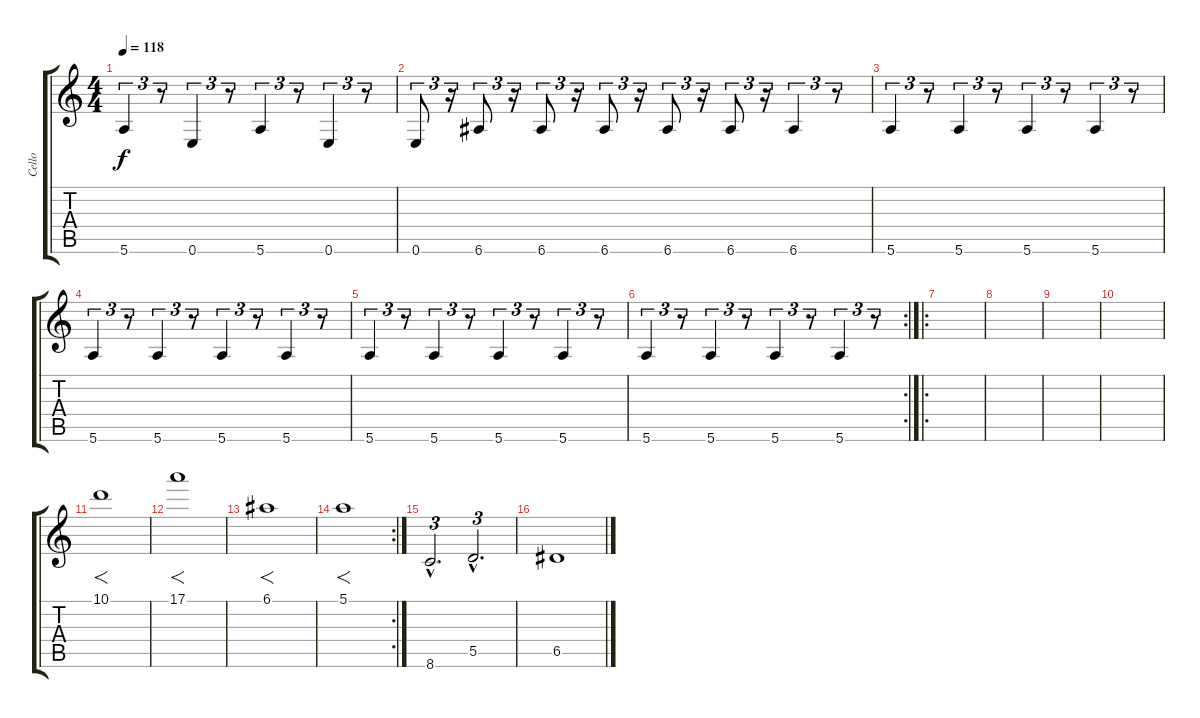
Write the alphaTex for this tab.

\track ("Cello" "Cello") {instrument contrabass}
\staff {score tabs}
\tuning (E4 B3 G3 D3 A2 E2) {hide}
\ts (4 4)
\tempo 118
\clef g2
\ks c
5.6.4{tu (3 2) dy f} r.8{tu (3 2)} 0.6.4{tu (3 2)} r.8{tu (3 2)} 5.6.4{tu (3 2)} r.8{tu (3 2)} 0.6.4{tu (3 2)} r.8{tu (3 2)} |
0.6.8{tu (3 2)} r.16{tu (3 2)} 6.6.8{tu (3 2)} r.16{tu (3 2)} 6.6.8{tu (3 2)} r.16{tu (3 2)} 6.6.8{tu (3 2)} r.16{tu (3 2)} 6.6.8{tu (3 2)} r.16{tu (3 2)} 6.6.8{tu (3 2)} r.16{tu (3 2)} 6.6.4{tu (3 2)} r.8{tu (3 2)} |
5.6.4{tu (3 2) volume 14} r.8{tu (3 2)} 5.6.4{tu (3 2)} r.8{tu (3 2)} 5.6.4{tu (3 2)} r.8{tu (3 2)} 5.6.4{tu (3 2)} r.8{tu (3 2)} |
5.6.4{tu (3 2)} r.8{tu (3 2)} 5.6.4{tu (3 2)} r.8{tu (3 2)} 5.6.4{tu (3 2)} r.8{tu (3 2)} 5.6.4{tu (3 2)} r.8{tu (3 2)} |
5.6.4{tu (3 2)} r.8{tu (3 2)} 5.6.4{tu (3 2)} r.8{tu (3 2)} 5.6.4{tu (3 2)} r.8{tu (3 2)} 5.6.4{tu (3 2)} r.8{tu (3 2)} |
\rc 2
5.6.4{tu (3 2)} r.8{tu (3 2)} 5.6.4{tu (3 2)} r.8{tu (3 2)} 5.6.4{tu (3 2)} r.8{tu (3 2)} 5.6.4{tu (3 2)} r.8{tu (3 2)} |
\ro
|
|
|
|
10.1.1{f} |
17.1.1{f} |
6.1.1{f} |
\rc 2
5.1.1{f} |
8.6{hac}.2{d tu (3 2) volume 16} 5.5{hac}.2{d tu (3 2)} |
6.5.1
